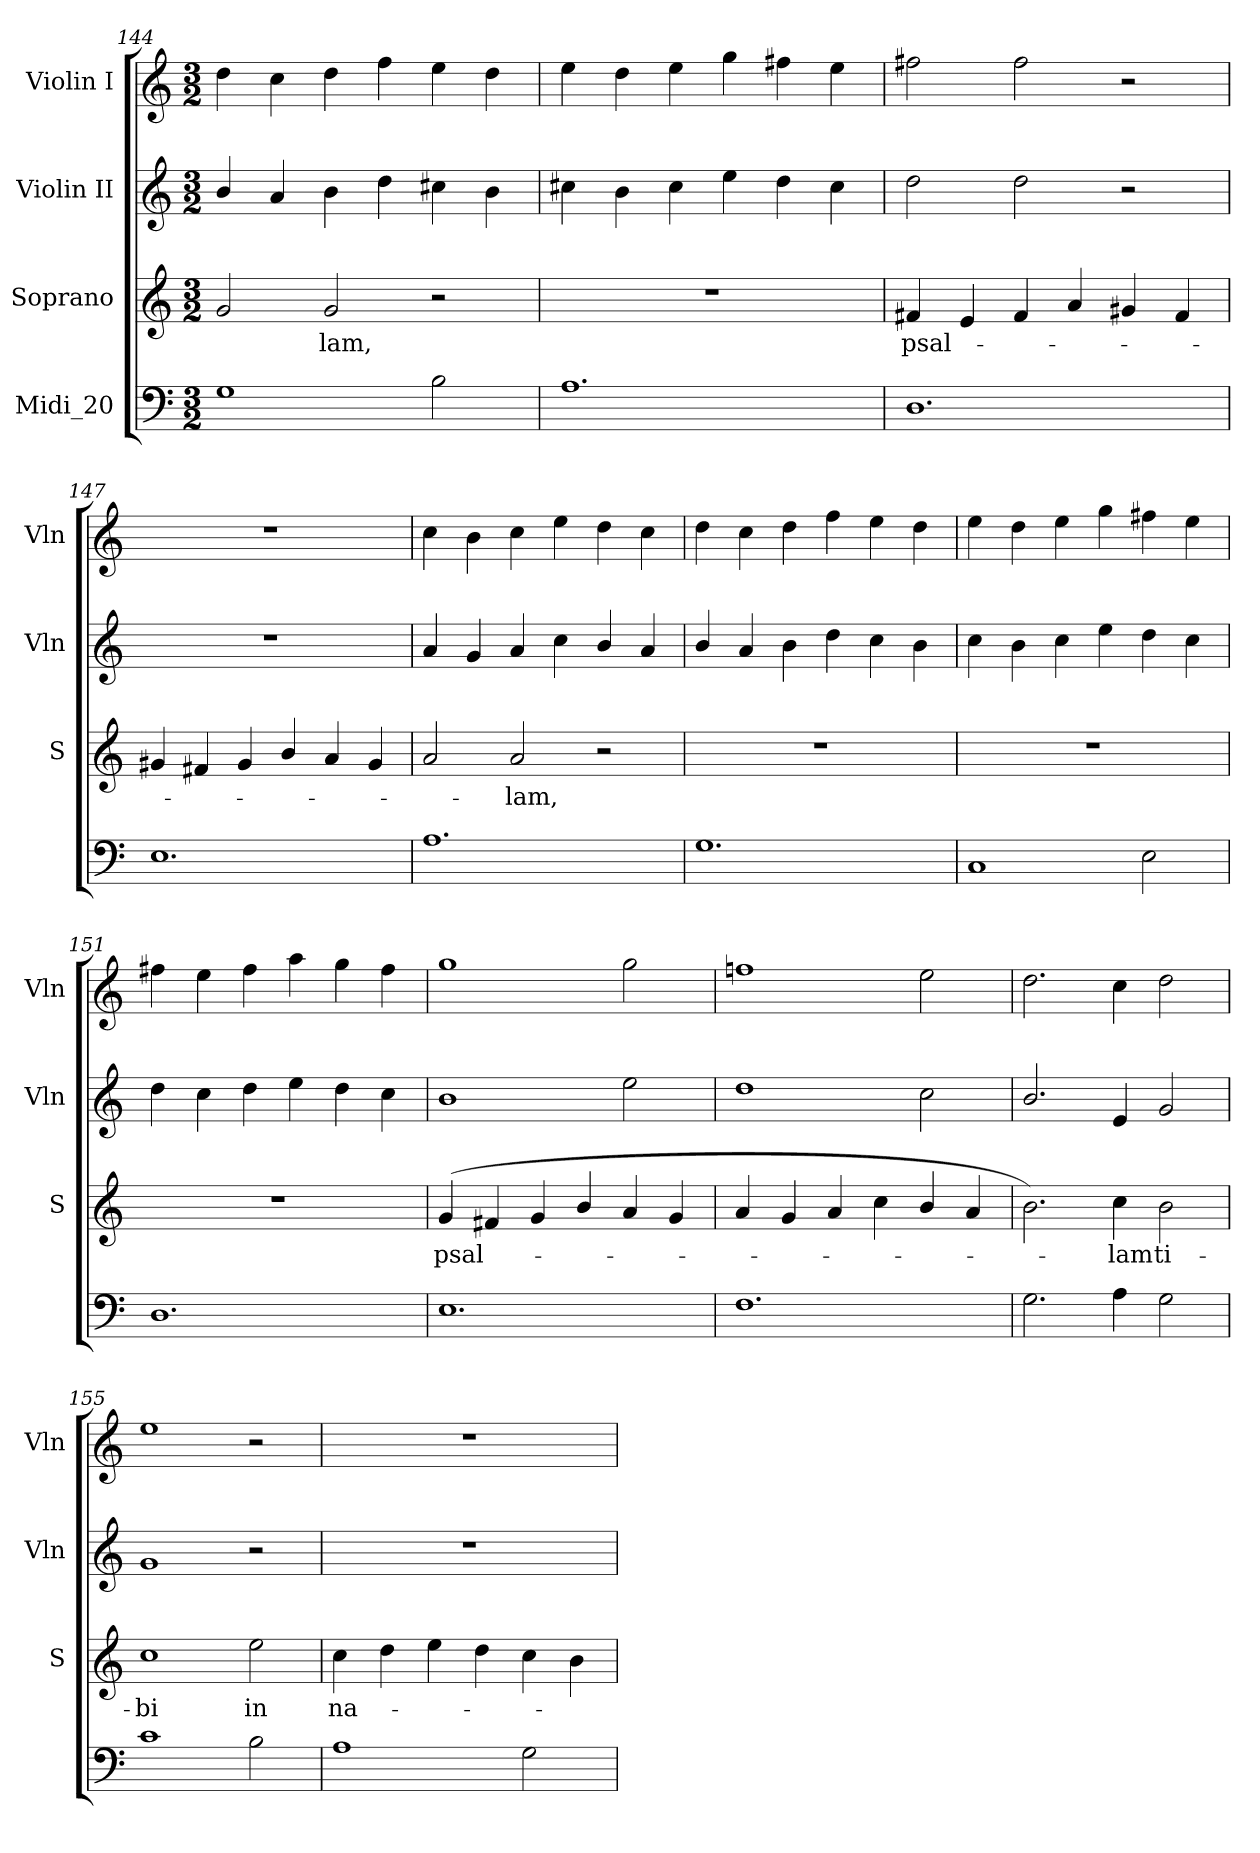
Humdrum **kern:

**kern	**kern	**text	**kern	**kern
*part4	*part3	*part3	*part2	*part1
*staff4	*staff3	*staff3	*staff2	*staff1
*I"Midi_20	*I"Soprano	*	*I"Violin II	*I"Violin I
*	*I'S	*	*I'Vln	*I'Vln
*clefF4	*clefG2	*	*clefG2	*clefG2
*k[]	*k[]	*	*k[]	*k[]
*C:	*C:	*	*C:	*C:
*M3/2	*M3/2	*	*M3/2	*M3/2
=144	=144	=144	=144	=144
1G	2g	.	4b/	4dd
.	.	.	4a	4cc
!	!	!LO:LY:b	!	!
.	2g	lam,	4b	4dd
.	.	.	4dd	4ff
2B	2r	.	4cc#X	4ee
.	.	.	4b	4dd
=145	=145	=145	=145	=145
!	!LO:N:vis=1	!	!	!
1.A	1.r	.	4cc#X	4ee
.	.	.	4b	4dd
.	.	.	4cc#	4ee
.	.	.	4ee	4gg
.	.	.	4dd	4ff#X
.	.	.	4cc#	4ee
=146	=146	=146	=146	=146
!	!	!LO:LY:b	!	!
1.D	4f#X	psal-	2dd	2ff#X
.	4e	.	.	.
.	4f#	.	2dd	2ff#
.	4a	.	.	.
.	4g#X	.	2r	2r
.	4f#	.	.	.
=147	=147	=147	=147	=147
!	!	!	!LO:N:vis=1	!LO:N:vis=1
1.E	4g#X	.	1.r	1.r
.	4f#X	.	.	.
.	4g#	.	.	.
.	4b/	.	.	.
.	4a	.	.	.
.	4g#	.	.	.
!!LO:LB:g=z
=148	=148	=148	=148	=148
1.A	2a	.	4a	4cc
.	.	.	4g	4b
!	!	!LO:LY:b	!	!
.	2a	lam,	4a	4cc
.	.	.	4cc	4ee
.	2r	.	4b/	4dd
.	.	.	4a	4cc
=149	=149	=149	=149	=149
!	!LO:N:vis=1	!	!	!
1.G	1.r	.	4b/	4dd
.	.	.	4a	4cc
.	.	.	4b	4dd
.	.	.	4dd	4ff
.	.	.	4cc	4ee
.	.	.	4b	4dd
=150	=150	=150	=150	=150
!	!LO:N:vis=1	!	!	!
1C	1.r	.	4cc	4ee
.	.	.	4b	4dd
.	.	.	4cc	4ee
.	.	.	4ee	4gg
2E	.	.	4dd	4ff#X
.	.	.	4cc	4ee
=151	=151	=151	=151	=151
!	!LO:N:vis=1	!	!	!
1.D	1.r	.	4dd	4ff#X
.	.	.	4cc	4ee
.	.	.	4dd	4ff#
.	.	.	4ee	4aa
.	.	.	4dd	4gg
.	.	.	4cc	4ff#
=152	=152	=152	=152	=152
!	!	!LO:LY:b	!	!
1.E	(<4g	psal-	1b	1gg
.	4f#X	.	.	.
.	4g	.	.	.
.	4b/	.	.	.
.	4a	.	2ee	2gg
.	4g	.	.	.
=153	=153	=153	=153	=153
1.F	4a	.	1dd	1ffn
.	4g	.	.	.
.	4a	.	.	.
.	4cc	.	.	.
.	4b/	.	2cc	2ee
.	4a	.	.	.
=154	=154	=154	=154	=154
2.G	2.b)	.	2.b/	2.dd
!	!	!LO:LY:b	!	!
4A	4cc	lam	4e	4cc
!	!	!LO:LY:b	!	!
2G	2b	ti-	2g	2dd
=155	=155	=155	=155	=155
!	!	!LO:LY:b	!	!
1c	1cc	-bi	1g	1ee
!	!	!LO:LY:b	!	!
2B	2ee	in	2r	2r
=156	=156	=156	=156	=156
!	!	!LO:LY:b	!LO:N:vis=1	!LO:N:vis=1
1A	4cc	na-	1.r	1.r
.	4dd	.	.	.
.	4ee	.	.	.
.	4dd	.	.	.
2G	4cc	.	.	.
.	4b\	.	.	.
=	=	=	=	=
*-	*-	*-	*-	*-
